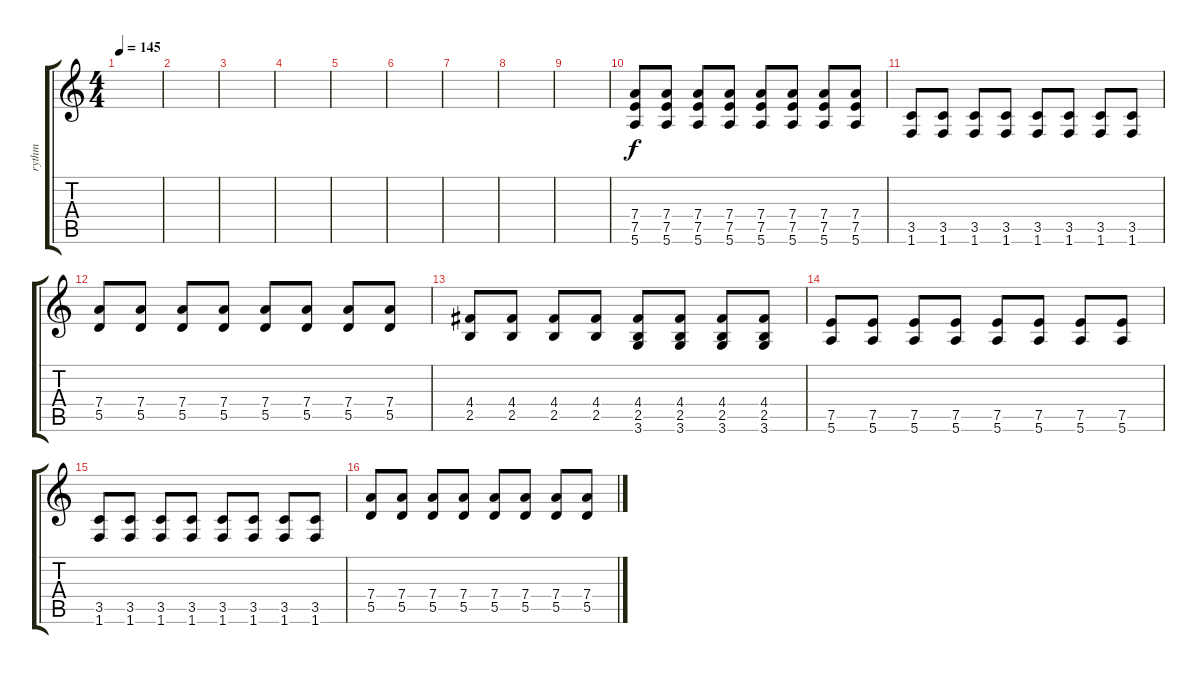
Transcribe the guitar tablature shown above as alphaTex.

\track ("rythm" "rythm") {instrument overdrivenguitar}
\staff {score tabs}
\tuning (E4 B3 G3 D3 A2 E2) {hide}
\ts (4 4)
\tempo 145
\clef g2
\ks c
|
|
|
|
|
|
|
|
|
(7.4 7.5 5.6).8 (7.4 7.5 5.6).8 (7.4 7.5 5.6).8 (7.4 7.5 5.6).8 (7.4 7.5 5.6).8 (7.4 7.5 5.6).8 (7.4 7.5 5.6).8 (7.4 7.5 5.6).8 |
(3.5 1.6).8 (3.5 1.6).8 (3.5 1.6).8 (3.5 1.6).8 (3.5 1.6).8 (3.5 1.6).8 (3.5 1.6).8 (3.5 1.6).8 |
(7.4 5.5).8 (7.4 5.5).8 (7.4 5.5).8 (7.4 5.5).8 (7.4 5.5).8 (7.4 5.5).8 (7.4 5.5).8 (7.4 5.5).8 |
(4.4 2.5).8 (4.4 2.5).8 (4.4 2.5).8 (4.4 2.5).8 (4.4 2.5 3.6).8 (4.4 2.5 3.6).8 (4.4 2.5 3.6).8 (4.4 2.5 3.6).8 |
(7.5 5.6).8 (7.5 5.6).8 (7.5 5.6).8 (7.5 5.6).8 (7.5 5.6).8 (7.5 5.6).8 (7.5 5.6).8 (7.5 5.6).8 |
(3.5 1.6).8 (3.5 1.6).8 (3.5 1.6).8 (3.5 1.6).8 (3.5 1.6).8 (3.5 1.6).8 (3.5 1.6).8 (3.5 1.6).8 |
(7.4 5.5).8 (7.4 5.5).8 (7.4 5.5).8 (7.4 5.5).8 (7.4 5.5).8 (7.4 5.5).8 (7.4 5.5).8 (7.4 5.5).8
